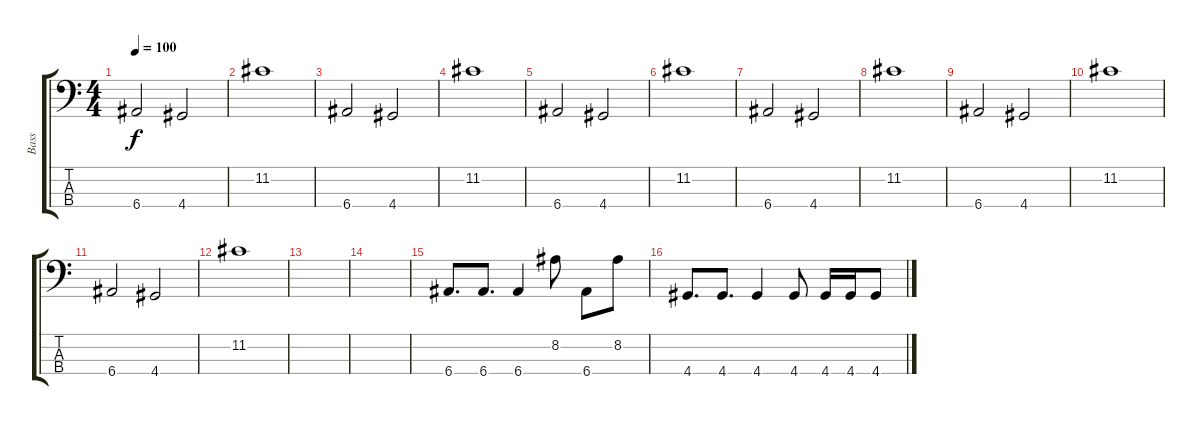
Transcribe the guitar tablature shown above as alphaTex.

\track ("Bass" "Bass") {instrument electricbassfinger}
\staff {score tabs}
\tuning (G2 D2 A1 E1) {hide}
\ts (4 4)
\tempo 100
\clef f4
\ks c
6.4.2{dy f} 4.4.2 |
11.2.1 |
6.4.2 4.4.2 |
11.2.1 |
6.4.2 4.4.2 |
11.2.1 |
6.4.2 4.4.2 |
11.2.1 |
6.4.2 4.4.2 |
11.2.1 |
6.4.2 4.4.2 |
11.2.1 |
|
|
6.4.8{d} 6.4.8{d} 6.4.4 8.2.8 6.4.8 8.2.8 |
4.4.8{d} 4.4.8{d} 4.4.4 4.4.8 4.4.16 4.4.16 4.4.8
